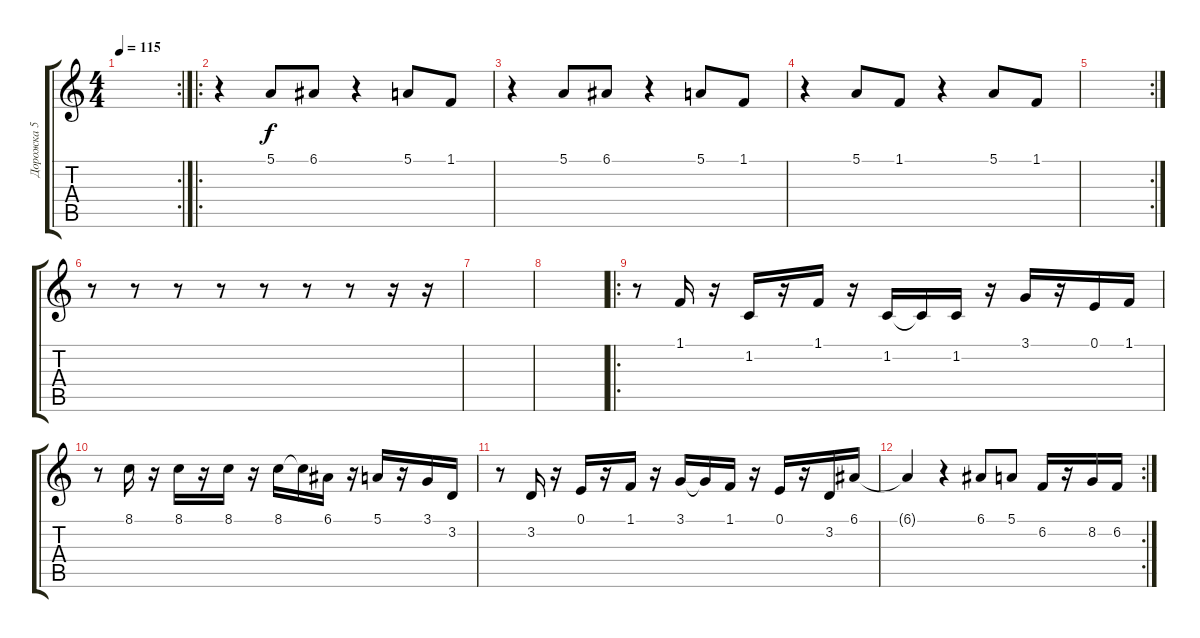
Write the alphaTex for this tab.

\track ("Дорожка 5" "Дорожка 5") {instrument tuba}
\staff {score tabs}
\tuning (E4 B3 G3 D3 A2 E2) {hide}
\rc 2
\ts (4 4)
\tempo 115
\clef g2
\ks c
|
\ro
r.4 5.1.8 6.1.8 r.4 5.1.8 1.1.8 |
r.4 5.1.8 6.1.8 r.4 5.1.8 1.1.8 |
r.4 5.1.8 1.1.8 r.4 5.1.8 1.1.8 |
\rc 2
|
r.8 r.8 r.8 r.8 r.8 r.8 r.8 r.16 r.16 |
|
|
\ro
r.8 1.1.16 r.16 1.2.16 r.16 1.1.16 r.16 1.2.16 1.2{t}.16 1.2.16 r.16 3.1.16 r.16 0.1.16 1.1.16 |
r.8 8.1.16 r.16 8.1.16 r.16 8.1.16 r.16 8.1.16 8.1{t}.16 6.1.16 r.16 5.1.16 r.16 3.1.16 3.2.16 |
r.8 3.2.16 r.16 0.1.16 r.16 1.1.16 r.16 3.1.16 3.1{t}.16 1.1.16 r.16 0.1.16 r.16 3.2.16 6.1.16 |
\rc 2
6.1{t}.4 r.4 6.1.8 5.1.8 6.2.16 r.16 8.2.16 6.2.16
